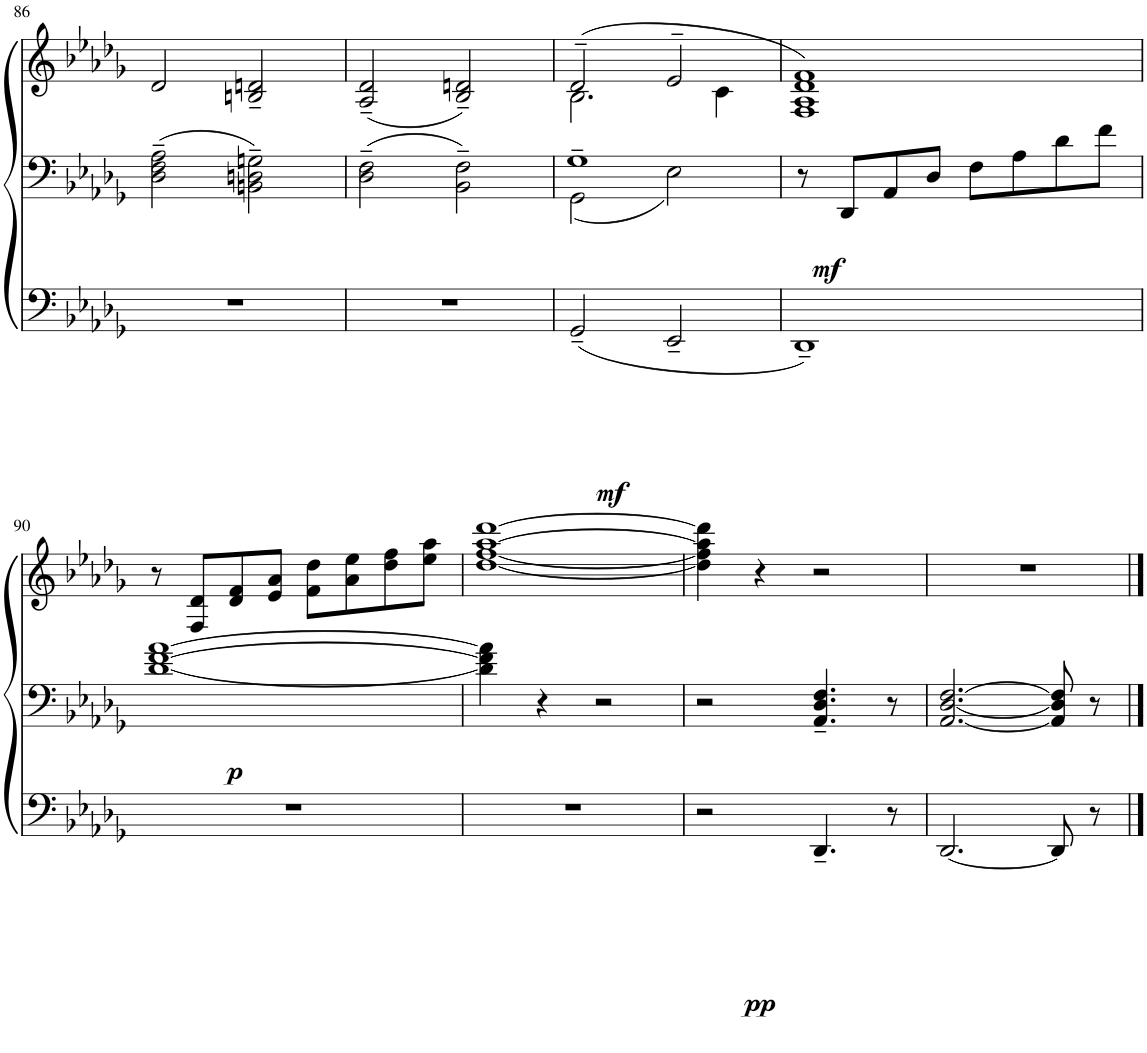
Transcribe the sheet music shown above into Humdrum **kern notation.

**kern	**kern	**kern	**dynam
*part1	*part1	*part1	*part1
*staff3	*staff2	*staff1	*staff1/2/3
*I"Pipe Organ	*	*	*
*I'P Org	*	*	*
!!LO:PB:g=z
*clefF4	*clefF4	*clefG2	*
*k[b-e-a-d-g-]	*k[b-e-a-d-g-]	*k[b-e-a-d-g-]	*
*M4/4	*M4/4	*M4/4	*
*met(c)	*met(c)	*met(c)	*
=86	=86	=86	=86
1r	2D-\~ 2F\~ 2A-\~	2d-/	.
.	2BBn\~ 2Dn\~ 2Gn\~	2Bn/~ 2dn/~	.
=87	=87	=87	=87
1r	2D-\~ 2F\~	(2A-/~ 2d-/~	.
.	2BB-\~ 2F\~	2B-/~ 2dn/~)	.
=88	=88	=88	=88
*	*^	*^	*
!	!	!	!	!	!LO:DY:b=3
2GG-~/	1G-~	2GG-\	(2d-~/	2.B-\	mf
2EE-~/	.	2E-\	2e-~/	.	.
.	.	.	.	4c\	.
*	*v	*v	*	*	*
=89	=89	=89	=89	=89
!	!	!	!	!LO:DY:b=2
1DD-~	8r	1d- 1f)	1F 1A-	mf
.	8DD-/L	.	.	.
.	8AA-/	.	.	.
.	8D-/J	.	.	.
.	8F\L	.	.	.
.	8A-\	.	.	.
.	8d-\	.	.	.
.	8f\J	.	.	.
*	*	*v	*v	*
!!LO:LB:g=z
=90	=90	=90	=90
!	!	!	!LO:DY:b=2
1r	[1d- [1f [1a-	8r	p
.	.	8F/ 8d-/L	.
.	.	8d-/ 8f/	.
.	.	8e-/ 8a-/J	.
.	.	8f\ 8dd-\L	.
.	.	8a-\ 8ee-\	.
.	.	8dd-\ 8ff\	.
.	.	8ee-\ 8aa-\J	.
=91	=91	=91	=91
1r	4d-\] 4f\] 4a-\]	[1dd- [1ff [1aa- [1ddd-	.
.	4r	.	.
.	2r	.	.
=92	=92	=92	=92
!	!	!	!LO:DY:b=3
2r	2r	4dd-\] 4ff\] 4aa-\] 4ddd-\]	pp
.	.	4r	.
4.DD-~/	4.AA-/~ 4.D-/~ 4.F/~	2r	.
8r	8r	.	.
=93	=93	=93	=93
[2.DD-/	[2.AA-/ [2.D-/ [2.F/	1r	.
8DD-/]	8AA-/] 8D-/] 8F/]	.	.
8r	8r	.	.
==	==	==	==
*-	*-	*-	*-
